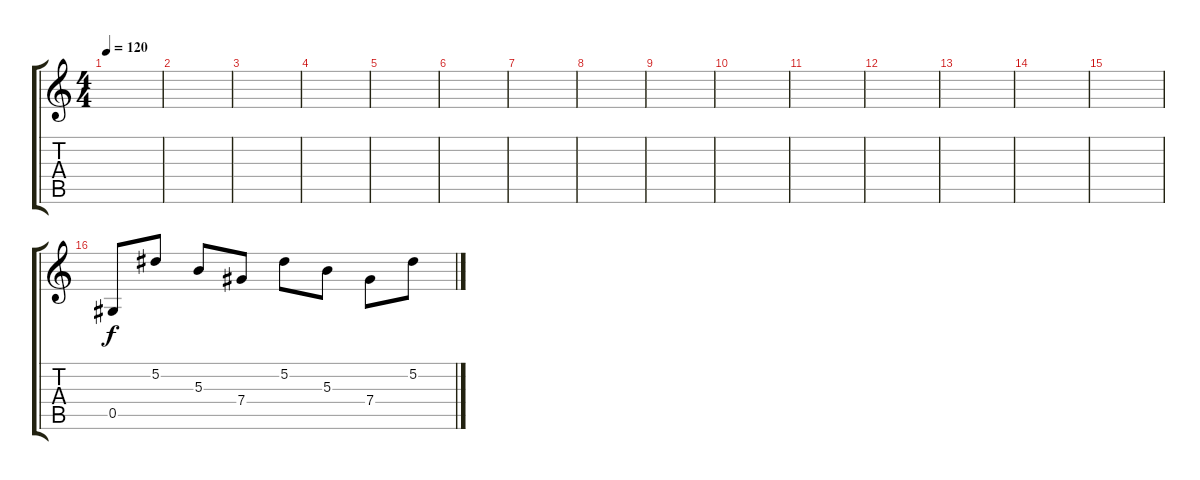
\track "" {instrument acousticguitarsteel}
\staff {score tabs}
\tuning (Eb4 Bb3 Gb3 Db3 Ab2 Eb2) {hide}
\ts (4 4)
\tempo 120
\clef g2
\ks c
|
|
|
|
|
|
|
|
|
|
|
|
|
|
|
0.5.8 5.2.8 5.3.8 7.4.8 5.2.8 5.3.8 7.4.8 5.2.8
